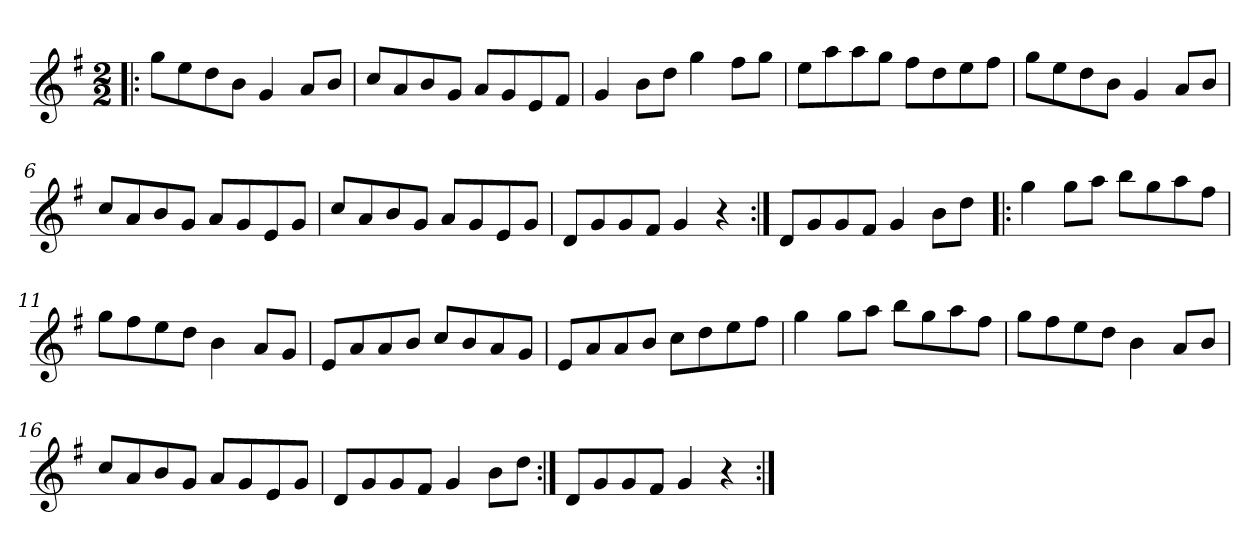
**kern
*part1
*staff1
*clefG2
*k[f#]
*G:
*M2/2
=1!|:
8gg\L
8ee\
8dd\
8b\J
4g/
8a/L
8b/J
=2
8cc/L
8a/
8b/
8g/J
8a/L
8g/
8e/
8f#/J
=3
4g/
8b\L
8dd\J
4gg\
8ff#\L
8gg\J
=4
8ee\L
8aa\
8aa\
8gg\J
8ff#\L
8dd\
8ee\
8ff#\J
=5
8gg\L
8ee\
8dd\
8b\J
4g/
8a/L
8b/J
!!LO:LB:g=z
=6
8cc/L
8a/
8b/
8g/J
8a/L
8g/
8e/
8g/J
=7
8cc/L
8a/
8b/
8g/J
8a/L
8g/
8e/
8g/J
=8
8d/L
8g/
8g/
8f#/J
4g/
4r
=9:|!
8d/L
8g/
8g/
8f#/J
4g/
8b\L
8dd\J
=10!|:
4gg\
8gg\L
8aa\J
8bb\L
8gg\
8aa\
8ff#\J
=11
8gg\L
8ff#\
8ee\
8dd\J
4b\
8a/L
8g/J
!!LO:LB:g=z
=12
8e/L
8a/
8a/
8b/J
8cc/L
8b/
8a/
8g/J
=13
8e/L
8a/
8a/
8b/J
8cc\L
8dd\
8ee\
8ff#\J
=14
4gg\
8gg\L
8aa\J
8bb\L
8gg\
8aa\
8ff#\J
=15
8gg\L
8ff#\
8ee\
8dd\J
4b\
8a/L
8b/J
=16
8cc/L
8a/
8b/
8g/J
8a/L
8g/
8e/
8g/J
!!LO:LB:g=z
=17
8d/L
8g/
8g/
8f#/J
4g/
8b\L
8dd\J
=18:|!
8d/L
8g/
8g/
8f#/J
4g/
4r
=:|!
*-
